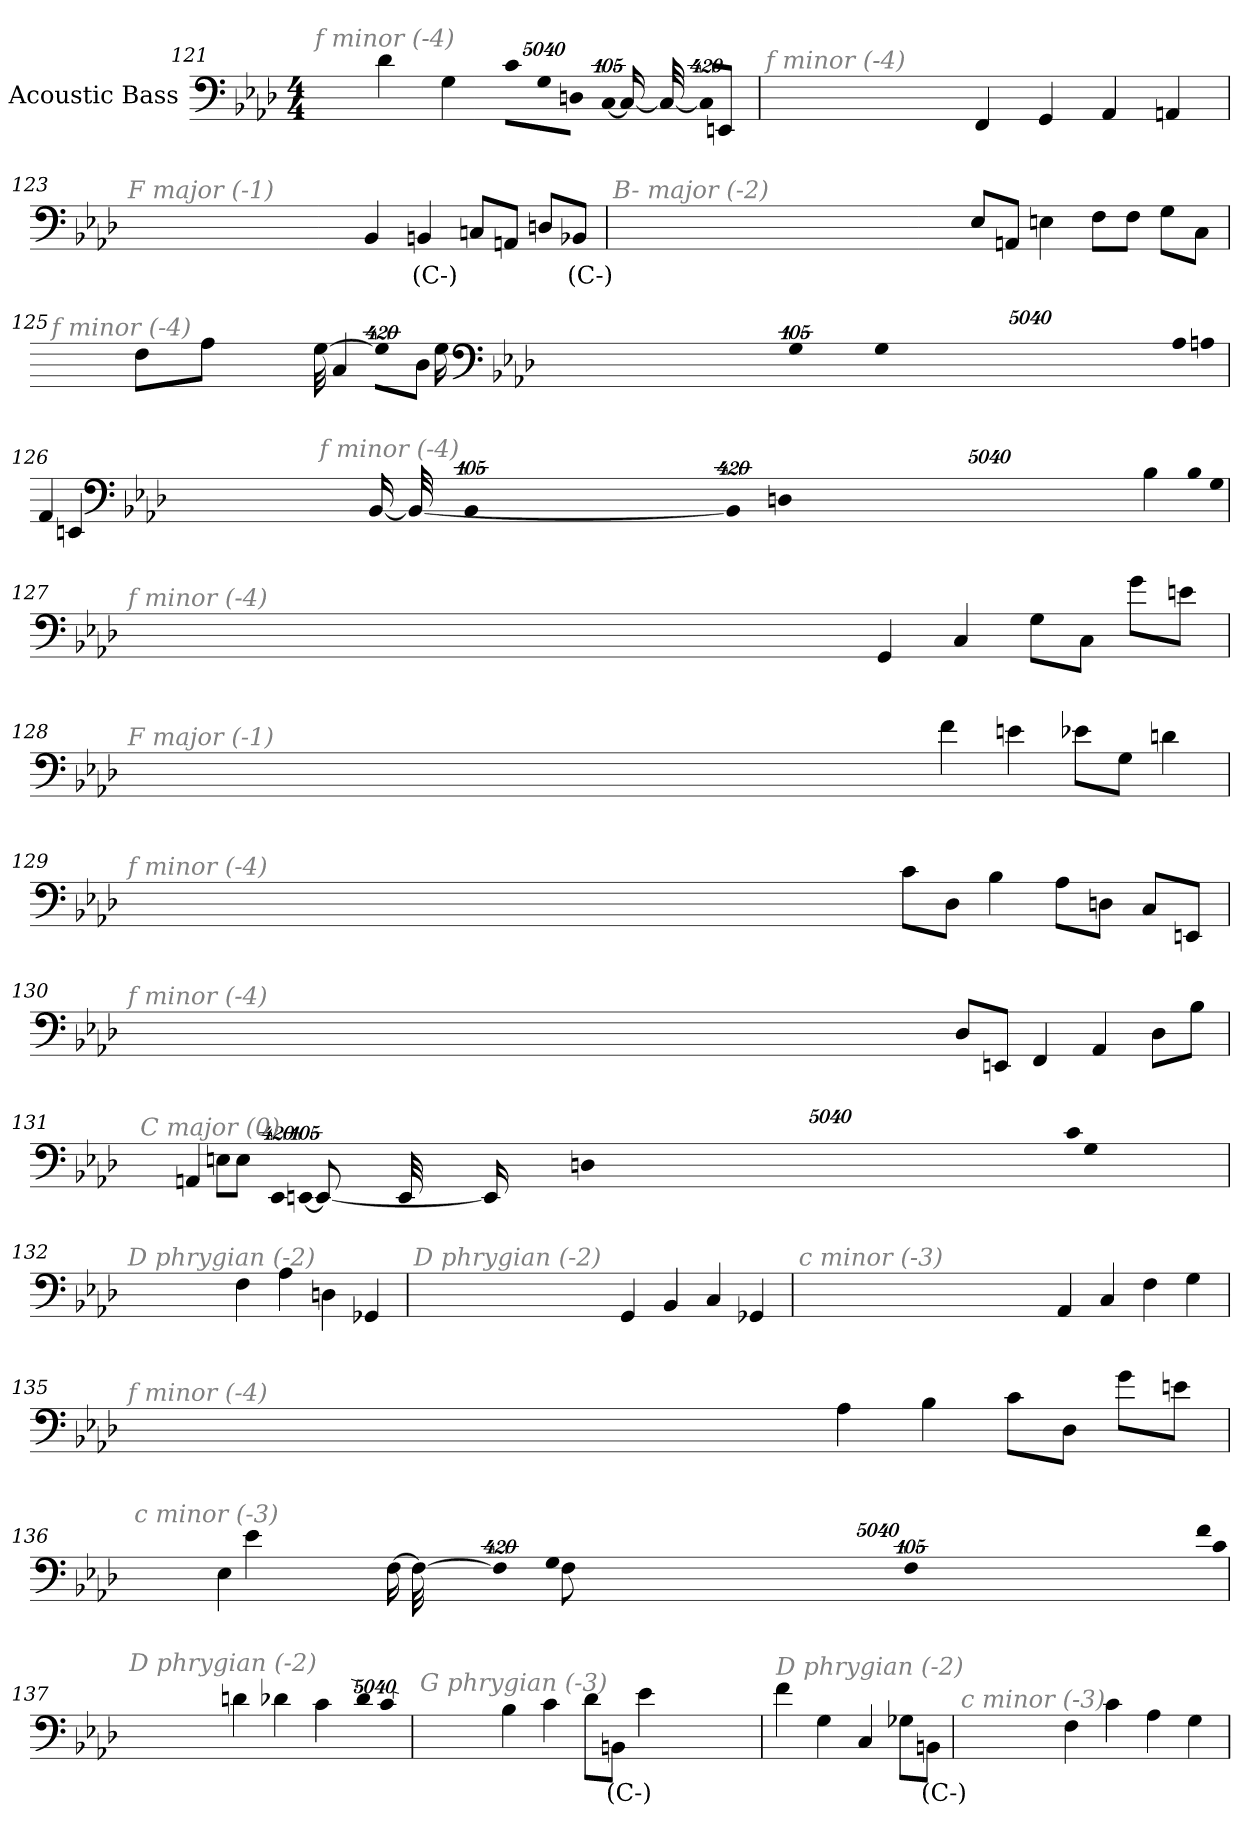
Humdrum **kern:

**kern	**text
*part1	*part1
*staff1	*staff1
*I"Acoustic Bass	*
*clefF4	*
*ITrd7c12	*
*k[b-e-a-d-]	*
*A-:	*
*M4/4	*
=121	=121
!LO:TX:i:color=#808080:t=f minor (-4)	!
4D-	.
4GG	.
!LO:N:vis=8	!
40320%3347CL	.
!LO:N:vis=8	!
40320%3347GG	.
!LO:N:vis=8	!
40320%3347DDnJ	.
!LO:N:vis=1024	!
[13440%13CCL	.
16CCL_	.
32CCL_	.
!LO:N:vis=1024%31	!
13440%407CCL]	.
8EEEnJ	.
=122	=122
!LO:TX:i:color=#808080:t=f minor (-4)	!
4FFF	.
4GGG	.
4AAA-	.
4AAAn	.
=123	=123
!LO:TX:i:color=#808080:t=F major (-1)	!
4BBB-	.
4BBBni	(C-)
8CCnL	.
8AAAnJ	.
8DDnL	.
8BBB-XiJ	(C-)
=124	=124
!LO:TX:i:color=#808080:t=B- major (-2)	!
8EE-L	.
8AAAnJ	.
4EEn	.
8FFL	.
8FFJ	.
8GGL	.
8CCJ	.
=125	=125
!LO:TX:i:color=#808080:t=f minor (-4)	!
!LO:N:vis=8	!
40320%3347AA-L	.
!LO:N:vis=8	!
40320%3347AAn	.
!LO:N:vis=8	!
40320%3347GGJ	.
!LO:N:vis=1024	!
[13440%13GGL	.
16GGL_	.
32GGL_	.
!LO:N:vis=1024%31	!
13440%407GGL]	.
8DD-J	.
4CC	.
8FFL	.
8AAJ	.
=126	=126
!LO:TX:i:color=#808080:t=f minor (-4)	!
4BB-	.
!LO:N:vis=8	!
40320%3347BB-L	.
!LO:N:vis=8	!
40320%3347GG	.
!LO:N:vis=8	!
40320%3347DDnJ	.
!LO:N:vis=1024	!
[13440%13BBB-L	.
16BBB-L_	.
32BBB-L_	.
!LO:N:vis=1024%31	!
13440%407BBB-L]	.
8EEEnJ	.
4AAA-	.
=127	=127
!LO:TX:i:color=#808080:t=f minor (-4)	!
4GGG	.
4CC	.
8GGL	.
8CCJ	.
8GL	.
8EnJ	.
=128	=128
!LO:TX:i:color=#808080:t=F major (-1)	!
4F	.
4En	.
8E-XL	.
8GGJ	.
4Dn	.
=129	=129
!LO:TX:i:color=#808080:t=f minor (-4)	!
8CL	.
8DD-J	.
4BB-	.
8AA-L	.
8DDnJ	.
8CCL	.
8EEEnJ	.
=130	=130
!LO:TX:i:color=#808080:t=f minor (-4)	!
8DD-L	.
8EEEnJ	.
4FFF	.
4AAA-	.
8DD-L	.
8BB-J	.
=131	=131
!LO:TX:i:color=#808080:t=C major (0)	!
!LO:N:vis=8	!
40320%3347CL	.
!LO:N:vis=8	!
40320%3347GG	.
!LO:N:vis=8	!
40320%3347DDnJ	.
!LO:N:vis=1024	!
[13440%13EEEn	.
8EEE_	.
16EEE_	.
32EEE_	.
!LO:N:vis=1024%31	!
13440%407EEE]	.
4AAAn	.
8EEnL	.
8EEJ	.
=132	=132
!LO:TX:i:color=#808080:t=D phrygian (-2)	!
4FF	.
4AA-	.
4DDn	.
4GGG-X	.
=133	=133
!LO:TX:i:color=#808080:t=D phrygian (-2)	!
4GGG	.
4BBB-	.
4CC	.
4GGG-X	.
=134	=134
!LO:TX:i:color=#808080:t=c minor (-3)	!
4AAA-	.
4CC	.
4FF	.
4GG	.
=135	=135
!LO:TX:i:color=#808080:t=f minor (-4)	!
4AA-	.
4BB-	.
8CL	.
8DD-J	.
8GL	.
8EnJ	.
=136	=136
!LO:TX:i:color=#808080:t=c minor (-3)	!
!LO:N:vis=8	!
40320%3347FL	.
!LO:N:vis=8	!
40320%3347C	.
!LO:N:vis=8	!
40320%3347GGJ	.
!LO:N:vis=1024	!
[13440%13FF	.
8FF_	.
16FF_	.
32FF_	.
!LO:N:vis=1024%31	!
13440%407FF]	.
4EE-	.
4E-	.
=137	=137
!LO:TX:i:color=#808080:t=D phrygian (-2)	!
4Dn	.
4D-X	.
4C	.
!LO:N:vis=8	!
40320%3347D-	.
!LO:N:vis=4	!
20160%3347C	.
=138	=138
!LO:TX:i:color=#808080:t=G phrygian (-3)	!
4BB-	.
4C	.
8D-L	.
8BBBniJ	(C-)
4E-	.
=139	=139
!LO:TX:i:color=#808080:t=D phrygian (-2)	!
4F	.
4GG	.
4CC	.
8GG-XL	.
8BBBniJ	(C-)
=140	=140
!LO:TX:i:color=#808080:t=c minor (-3)	!
4FF	.
4C	.
4AA-	.
4GG	.
=	=
*-	*-
